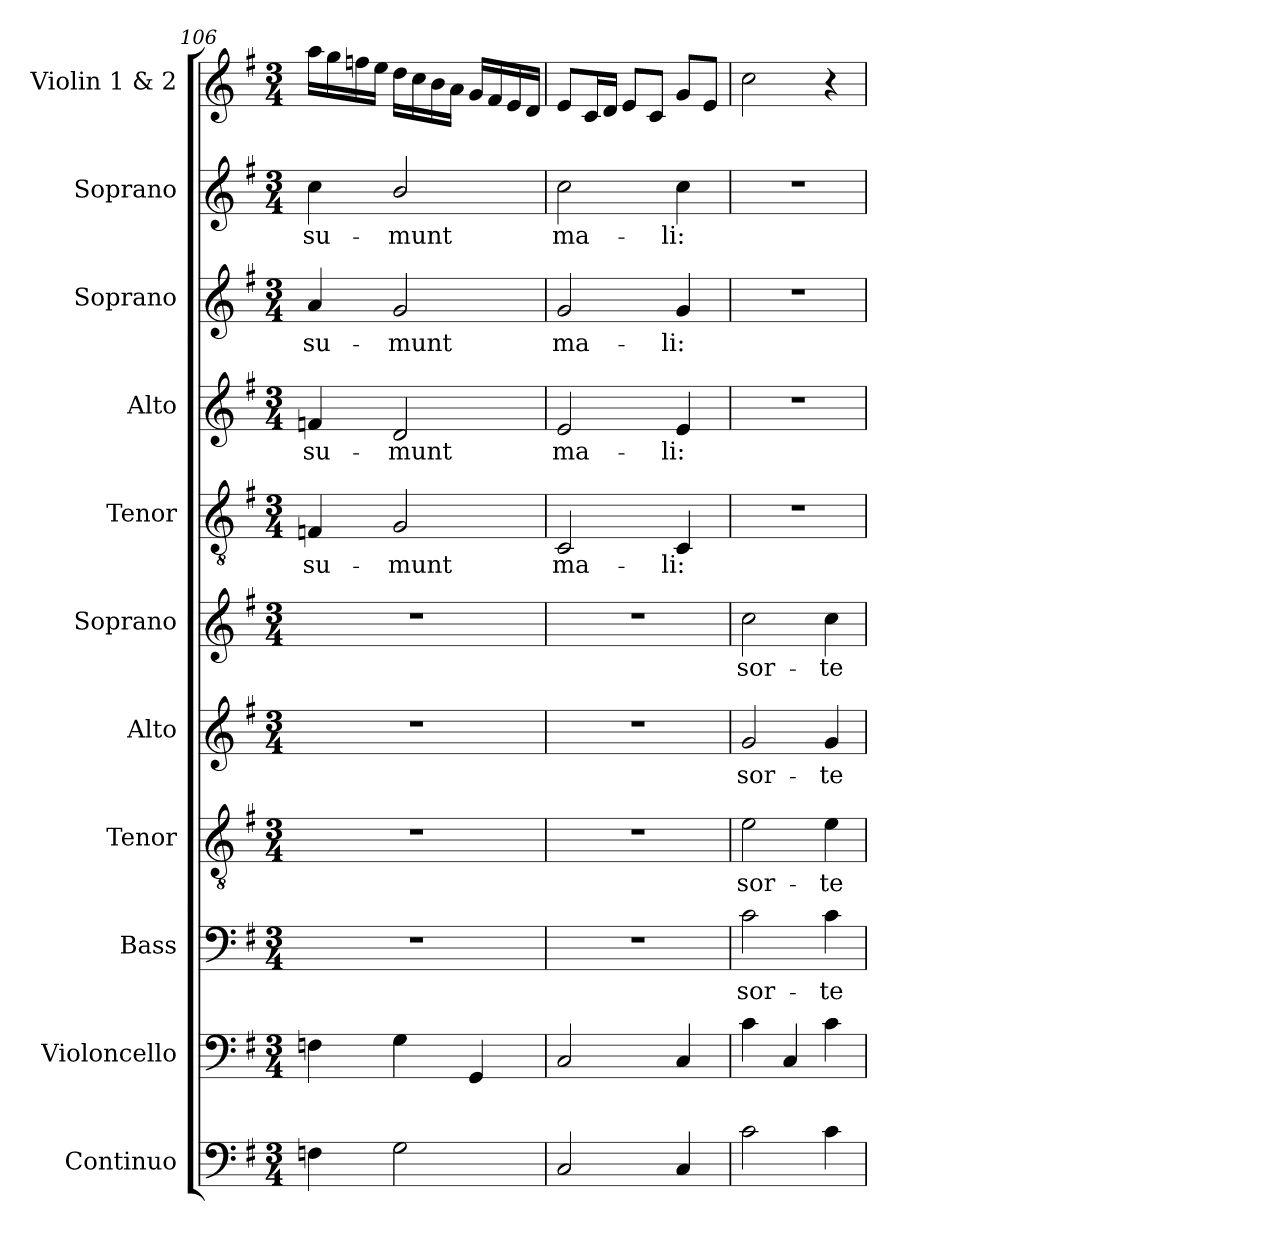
**kern	**kern	**kern	**text	**kern	**text	**kern	**text	**kern	**text	**kern	**text	**kern	**text	**kern	**text	**kern	**text	**kern
*part11	*part10	*part9	*part9	*part8	*part8	*part7	*part7	*part6	*part6	*part5	*part5	*part4	*part4	*part3	*part3	*part2	*part2	*part1
*staff11	*staff10	*staff9	*staff9	*staff8	*staff8	*staff7	*staff7	*staff6	*staff6	*staff5	*staff5	*staff4	*staff4	*staff3	*staff3	*staff2	*staff2	*staff1
*I"Continuo	*I"Violoncello	*I"Bass	*	*I"Tenor	*	*I"Alto	*	*I"Soprano	*	*I"Tenor	*	*I"Alto	*	*I"Soprano	*	*I"Soprano	*	*I"Violin 1 & 2
*I'Cont.	*I'Vc.	*I'B.	*	*I'T.	*	*I'A.	*	*I'S.	*	*I'T.	*	*I'A.	*	*I'S.	*	*I'S.	*	*I'Vln. 1/2
*clefF4	*clefF4	*clefF4	*	*clefGv2	*	*clefG2	*	*clefG2	*	*clefGv2	*	*clefG2	*	*clefG2	*	*clefG2	*	*clefG2
*	*	*	*	*ITrd7c12	*	*	*	*	*	*ITrd7c12	*	*	*	*	*	*	*	*
*k[f#]	*k[f#]	*k[f#]	*	*k[f#]	*	*k[f#]	*	*k[f#]	*	*k[f#]	*	*k[f#]	*	*k[f#]	*	*k[f#]	*	*k[f#]
*G:	*G:	*G:	*	*G:	*	*G:	*	*G:	*	*G:	*	*G:	*	*G:	*	*G:	*	*G:
*M3/4	*M3/4	*M3/4	*	*M3/4	*	*M3/4	*	*M3/4	*	*M3/4	*	*M3/4	*	*M3/4	*	*M3/4	*	*M3/4
=106	=106	=106	=106	=106	=106	=106	=106	=106	=106	=106	=106	=106	=106	=106	=106	=106	=106	=106
!	!	!LO:N:vis=1	!	!LO:N:vis=1	!	!LO:N:vis=1	!	!LO:N:vis=1	!	!	!	!	!	!	!	!	!	!
!	!	!	!	!	!	!	!	!	!	!	!LO:LY:b:color=#000000	!	!	!	!	!	!	!
!	!	!	!	!	!	!	!	!	!	!	!	!	!LO:LY:b:color=#000000	!	!	!	!	!
!	!	!	!	!	!	!	!	!	!	!	!	!	!	!	!LO:LY:b:color=#000000	!	!	!
!	!	!	!	!	!	!	!	!	!	!	!	!	!	!	!	!	!LO:LY:b:color=#000000	!
4Fni\	4Fni\	2.r	.	2.r	.	2.r	.	2.r	.	4FFni/	su-	4fni/	su-	4ai/	su-	4cci\	su-	16aai\LL
.	.	.	.	.	.	.	.	.	.	.	.	.	.	.	.	.	.	16ggi\
.	.	.	.	.	.	.	.	.	.	.	.	.	.	.	.	.	.	16ffni\
.	.	.	.	.	.	.	.	.	.	.	.	.	.	.	.	.	.	16eei\JJ
!	!	!	!	!	!	!	!	!	!	!	!LO:LY:b:color=#000000	!	!	!	!	!	!	!
!	!	!	!	!	!	!	!	!	!	!	!	!	!LO:LY:b:color=#000000	!	!	!	!	!
!	!	!	!	!	!	!	!	!	!	!	!	!	!	!	!LO:LY:b:color=#000000	!	!	!
!	!	!	!	!	!	!	!	!	!	!	!	!	!	!	!	!	!LO:LY:b:color=#000000	!
2Gi\	4Gi\	.	.	.	.	.	.	.	.	2GGi/	-munt	2di/	-munt	2gi/	-munt	2bi/	-munt	16ddi\LL
.	.	.	.	.	.	.	.	.	.	.	.	.	.	.	.	.	.	16cci\
.	.	.	.	.	.	.	.	.	.	.	.	.	.	.	.	.	.	16bi\
.	.	.	.	.	.	.	.	.	.	.	.	.	.	.	.	.	.	16ai\JJ
.	4GGi/	.	.	.	.	.	.	.	.	.	.	.	.	.	.	.	.	16gi/LL
.	.	.	.	.	.	.	.	.	.	.	.	.	.	.	.	.	.	16f#i/
.	.	.	.	.	.	.	.	.	.	.	.	.	.	.	.	.	.	16ei/
.	.	.	.	.	.	.	.	.	.	.	.	.	.	.	.	.	.	16di/JJ
=107	=107	=107	=107	=107	=107	=107	=107	=107	=107	=107	=107	=107	=107	=107	=107	=107	=107	=107
!	!	!LO:N:vis=1	!	!LO:N:vis=1	!	!LO:N:vis=1	!	!LO:N:vis=1	!	!	!	!	!	!	!	!	!	!
!	!	!	!	!	!	!	!	!	!	!	!LO:LY:b:color=#000000	!	!	!	!	!	!	!
!	!	!	!	!	!	!	!	!	!	!	!	!	!LO:LY:b:color=#000000	!	!	!	!	!
!	!	!	!	!	!	!	!	!	!	!	!	!	!	!	!LO:LY:b:color=#000000	!	!	!
!	!	!	!	!	!	!	!	!	!	!	!	!	!	!	!	!	!LO:LY:b:color=#000000	!
2Ci/	2Ci/	2.r	.	2.r	.	2.r	.	2.r	.	2CCi/	ma-	2ei/	ma-	2gi/	ma-	2cci\	ma-	8ei/L
.	.	.	.	.	.	.	.	.	.	.	.	.	.	.	.	.	.	16ci/L
.	.	.	.	.	.	.	.	.	.	.	.	.	.	.	.	.	.	16di/JJ
.	.	.	.	.	.	.	.	.	.	.	.	.	.	.	.	.	.	8ei/L
.	.	.	.	.	.	.	.	.	.	.	.	.	.	.	.	.	.	8ci/J
!	!	!	!	!	!	!	!	!	!	!	!LO:LY:b:color=#000000	!	!	!	!	!	!	!
!	!	!	!	!	!	!	!	!	!	!	!	!	!LO:LY:b:color=#000000	!	!	!	!	!
!	!	!	!	!	!	!	!	!	!	!	!	!	!	!	!LO:LY:b:color=#000000	!	!	!
!	!	!	!	!	!	!	!	!	!	!	!	!	!	!	!	!	!LO:LY:b:color=#000000	!
4Ci/	4Ci/	.	.	.	.	.	.	.	.	4CCi/	-li:	4ei/	-li:	4gi/	-li:	4cci\	-li:	8gi/L
.	.	.	.	.	.	.	.	.	.	.	.	.	.	.	.	.	.	8ei/J
!!LO:PB:g=z
=108	=108	=108	=108	=108	=108	=108	=108	=108	=108	=108	=108	=108	=108	=108	=108	=108	=108	=108
!	!	!	!LO:LY:b:color=#000000	!	!	!	!	!	!	!	!	!	!	!	!	!	!	!
!	!	!	!	!	!LO:LY:b:color=#000000	!	!	!	!	!	!	!	!	!	!	!	!	!
!	!	!	!	!	!	!	!LO:LY:b:color=#000000	!	!	!	!	!	!	!	!	!	!	!
!	!	!	!	!	!	!	!	!	!LO:LY:b:color=#000000	!LO:N:vis=1	!	!LO:N:vis=1	!	!LO:N:vis=1	!	!LO:N:vis=1	!	!
2ci\	4ci\	2ci\	sor-	2Ei\	sor-	2gi/	sor-	2cci\	sor-	2.r	.	2.r	.	2.r	.	2.r	.	2cci\
.	4Ci/	.	.	.	.	.	.	.	.	.	.	.	.	.	.	.	.	.
!	!	!	!LO:LY:b:color=#000000	!	!	!	!	!	!	!	!	!	!	!	!	!	!	!
!	!	!	!	!	!LO:LY:b:color=#000000	!	!	!	!	!	!	!	!	!	!	!	!	!
!	!	!	!	!	!	!	!LO:LY:b:color=#000000	!	!	!	!	!	!	!	!	!	!	!
!	!	!	!	!	!	!	!	!	!LO:LY:b:color=#000000	!	!	!	!	!	!	!	!	!
4ci\	4ci\	4ci\	-te	4Ei\	-te	4gi/	-te	4cci\	-te	.	.	.	.	.	.	.	.	4r
=	=	=	=	=	=	=	=	=	=	=	=	=	=	=	=	=	=	=
*-	*-	*-	*-	*-	*-	*-	*-	*-	*-	*-	*-	*-	*-	*-	*-	*-	*-	*-
